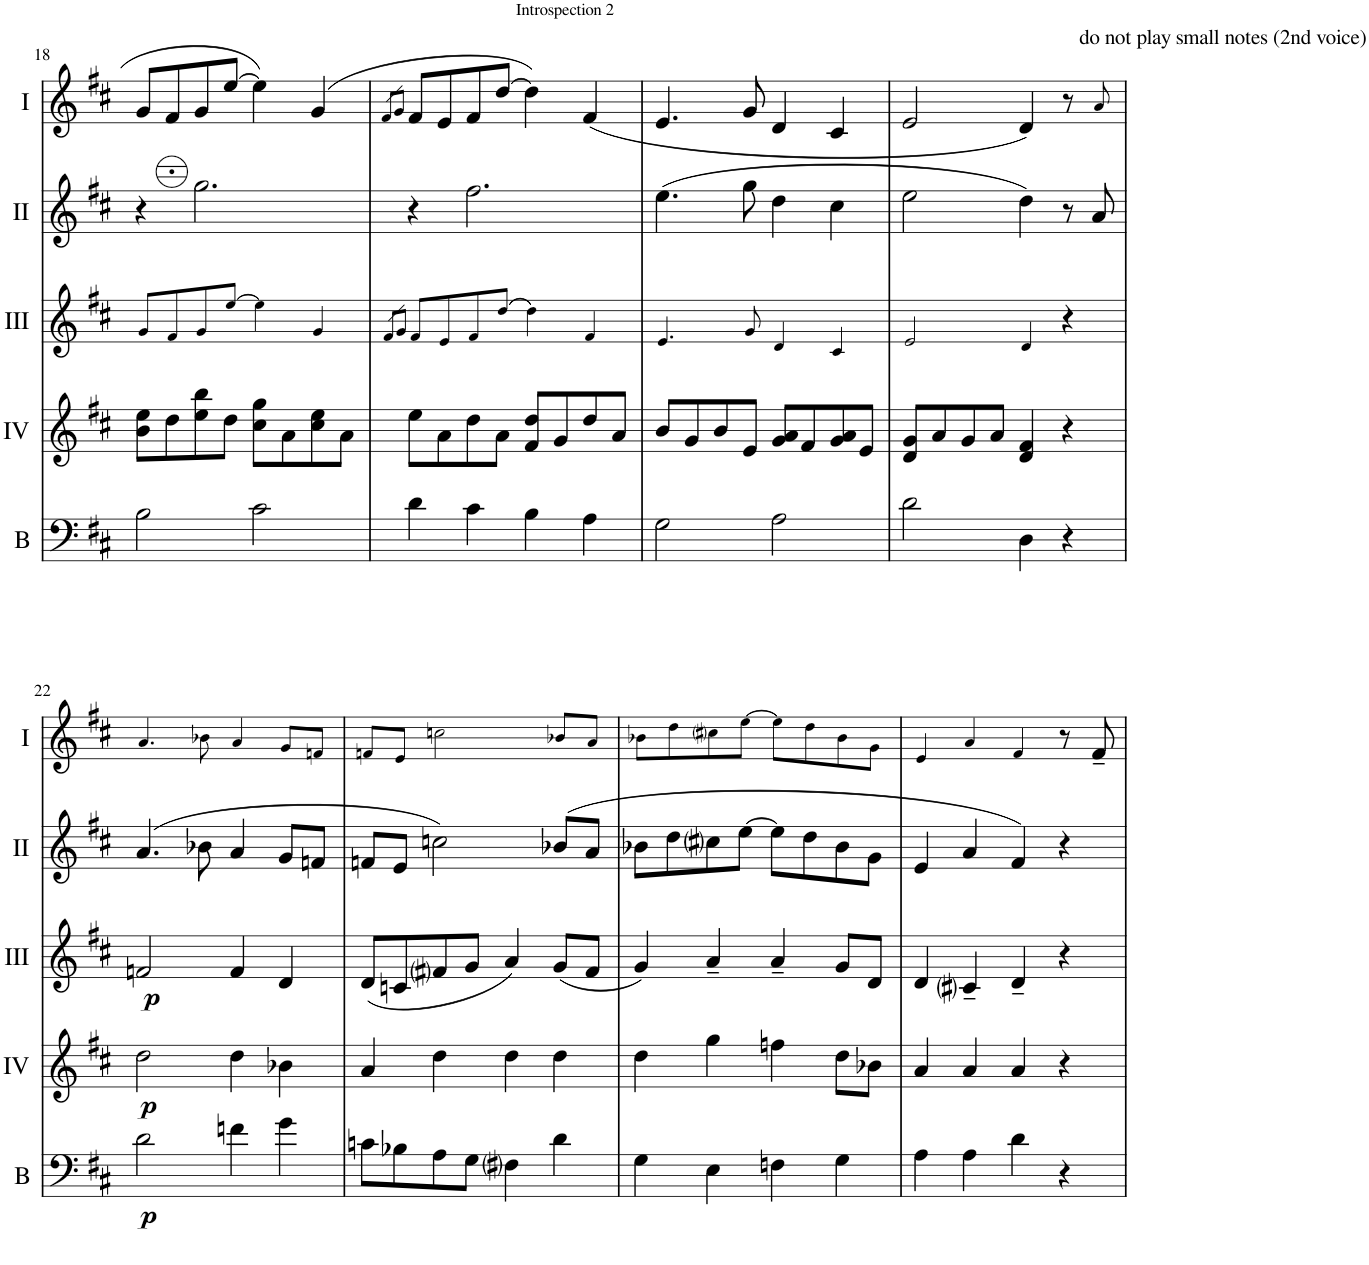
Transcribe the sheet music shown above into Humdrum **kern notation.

**kern	**dynam	**kern	**dynam	**kern	**dynam	**kern	**kern
*part5	*part5	*part4	*part4	*part3	*part3	*part2	*part1
*staff5	*staff5	*staff4	*staff4	*staff3	*staff3	*staff2	*staff1
*I"Bass	*	*I"Acc. 4	*	*I"Acc. 3	*	*I"Acc. 2	*I"Acc. 1
*I'B	*	*	*	*	*	*	*
!!LO:PB:g=z
*clefF4	*	*clefG2	*	*clefG2	*	*clefG2	*clefG2
*Trd7c12	*	*Trd7c12	*	*	*	*	*
*k[f#c#]	*	*k[f#c#]	*	*k[f#c#]	*	*k[f#c#]	*k[f#c#]
*M4/4	*	*M4/4	*	*M4/4	*	*M4/4	*M4/4
*met(c)	*	*met(c)	*	*met(c)	*	*met(c)	*met(c)
=18	=18	=18	=18	=18	=18	=18	=18
2B\	.	8b\ 8ee\L	.	8g/L	.	4r	8g/L
.	.	8dd\	.	8f#/	.	.	8f#/
.	.	8ee\ 8bb\	.	8g/	.	2.gg\	8g/
.	.	8dd\J	.	8ee/J	.	.	[8ee/J
2c#\	.	8cc#\ 8gg\L	.	4ee\	.	.	4ee\]
.	.	8a\	.	.	.	.	.
.	.	8cc#\ 8ee\	.	4g/	.	.	(4g/
.	.	8a\J	.	.	.	.	.
=19	=19	=19	=19	=19	=19	=19	=19
.	.	.	.	8qf#/L	.	.	8qf#/L
.	.	.	.	8qg/J	.	.	8qg/J
4d\	.	8ee\L	.	8f#/L	.	4r	8f#/L
.	.	8a\	.	8e/	.	.	8e/
4c#\	.	8dd\	.	8f#/	.	2.ff#\	8f#/
.	.	8a\J	.	8dd/J	.	.	[8dd/J
4B\	.	8f#/ 8dd/L	.	4dd\	.	.	4dd\])
.	.	8g/	.	.	.	.	.
4A\	.	8dd/	.	4f#/	.	.	(4f#/
.	.	8a/J	.	.	.	.	.
=20	=20	=20	=20	=20	=20	=20	=20
2G\	.	8b/L	.	4.e/	.	(4.ee\	4.e/
.	.	8g/	.	.	.	.	.
.	.	8b/	.	.	.	.	.
.	.	8e/J	.	8g/	.	8gg\	8g/
2A\	.	8g/ 8a/L	.	4d/	.	4dd\	4d/
.	.	8f#/	.	.	.	.	.
.	.	8g/ 8a/	.	4c#/	.	4cc#\	4c#/
.	.	8e/J	.	.	.	.	.
=21	=21	=21	=21	=21	=21	=21	=21
2d\	.	8d/ 8g/L	.	2e/	.	2ee\	2e/
.	.	8a/	.	.	.	.	.
.	.	8g/	.	.	.	.	.
.	.	8a/J	.	.	.	.	.
4D\	.	4d/ 4f#/	.	4d/	.	4dd\)	4d/)
4r	.	4r	.	4r	.	8r	8r
!	!	!	!	!	!	!	!LO:TX:a:t=do not play small notes (2nd voice)
.	.	.	.	.	.	8a/	8a/
!!LO:LB:g=z
=22	=22	=22	=22	=22	=22	=22	=22
!	!LO:DY:b	!	!LO:DY:b	!	!LO:DY:b	!	!
2d\	p	2dd\	p	2fn/	p	(4.a/	4.a/
.	.	.	.	.	.	8b-X\	8b-X\
4fn\	.	4dd\	.	4f/	.	4a/	4a/
4g\	.	4b-X\	.	4d/	.	8g/L	8g/L
.	.	.	.	.	.	8fn/J	8fn/J
=23	=23	=23	=23	=23	=23	=23	=23
8cn\L	.	4a/	.	(8d/L	.	8fn/L	8fn/L
8B-X\	.	.	.	8cn/	.	8e/J	8e/J
8A\	.	4dd\	.	8f#i/	.	2ccn\)	2ccn\
8G\J	.	.	.	8g/J	.	.	.
4F#i\	.	4dd\	.	4a/)	.	.	.
4d\	.	4dd\	.	(8g/L	.	(8b-X/L	8b-X/L
.	.	.	.	8f#/J	.	8a/J	8a/J
=24	=24	=24	=24	=24	=24	=24	=24
4G\	.	4dd\	.	4g/)	.	8b-X\L	8b-X\L
.	.	.	.	.	.	8dd\	8dd\
4E\	.	4gg\	.	4a~/	.	8cc#i\	8cc#i\
.	.	.	.	.	.	[8ee\J	8ee\J
4Fn\	.	4ffn\	.	4a~/	.	8ee\L]	8ee\L
.	.	.	.	.	.	8dd\	8dd\
4G\	.	8dd\L	.	8g/L	.	8b-\	8b-\
.	.	8b-X\J	.	8d/J	.	8g\J	8g\J
=25	=25	=25	=25	=25	=25	=25	=25
4A\	.	4a/	.	4d/	.	4e/	4e/
4A\	.	4a/	.	4c#i~/	.	4a/	4a/
4d\	.	4a/	.	4d~/	.	4f#/)	4f#/
4r	.	4r	.	4r	.	4r	8r
.	.	.	.	.	.	.	8f#~/
=	=	=	=	=	=	=	=
*-	*-	*-	*-	*-	*-	*-	*-
